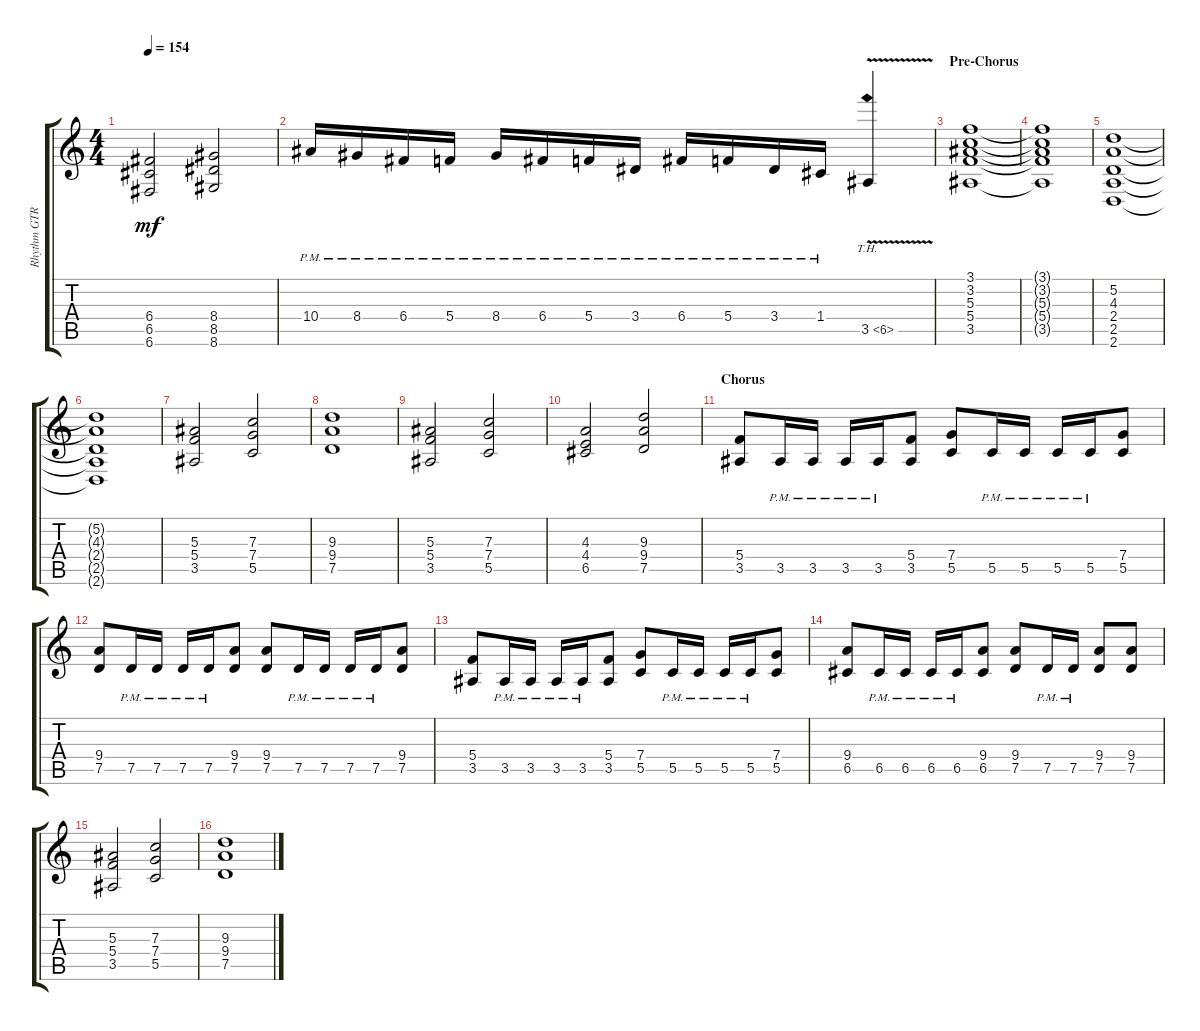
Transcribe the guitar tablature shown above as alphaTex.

\track ("Rhythm GTR 1" "Rhythm GTR") {instrument overdrivenguitar}
\staff {score tabs}
\tuning (D4 A3 F3 C3 G2 C2) {hide}
\ts (4 4)
\tempo 154
\clef g2
\ks aminor
(6.4 6.5 6.6).2{dy mf} (8.4 8.5 8.6).2 |
10.4{pm}.16 8.4{pm}.16 6.4{pm}.16 5.4{pm}.16 8.4{pm}.16 6.4{pm}.16 5.4{pm}.16 3.4{pm}.16 6.4{pm}.16 5.4{pm}.16 3.4{pm}.16 1.4{pm}.16 3.5{th 3 v}.4 |
\section ("" "Pre-Chorus")
(3.1 3.2 5.3 5.4 3.5).1 |
(3.1{t} 3.2{t} 5.3{t} 5.4{t} 3.5{t}).1 |
(5.2 4.3 2.4 2.5 2.6).1 |
(5.2{t} 4.3{t} 2.4{t} 2.5{t} 2.6{t}).1 |
(5.3 5.4 3.5).2 (7.3 7.4 5.5).2 |
(9.3 9.4 7.5).1 |
(5.3 5.4 3.5).2 (7.3 7.4 5.5).2 |
(4.3 4.4 6.5).2 (9.3 9.4 7.5).2 |
\section ("" "Chorus")
(5.4 3.5).8 3.5{pm}.16 3.5{pm}.16 3.5{pm}.16 3.5{pm}.16 (5.4 3.5).8 (7.4 5.5).8 5.5{pm}.16 5.5{pm}.16 5.5{pm}.16 5.5{pm}.16 (7.4 5.5).8 |
(9.4 7.5).8 7.5{pm}.16 7.5{pm}.16 7.5{pm}.16 7.5{pm}.16 (9.4 7.5).8 (9.4 7.5).8 7.5{pm}.16 7.5{pm}.16 7.5{pm}.16 7.5{pm}.16 (9.4 7.5).8 |
(5.4 3.5).8 3.5{pm}.16 3.5{pm}.16 3.5{pm}.16 3.5{pm}.16 (5.4 3.5).8 (7.4 5.5).8 5.5{pm}.16 5.5{pm}.16 5.5{pm}.16 5.5{pm}.16 (7.4 5.5).8 |
(9.4 6.5).8 6.5{pm}.16 6.5{pm}.16 6.5{pm}.16 6.5{pm}.16 (9.4 6.5).8 (9.4 7.5).8 7.5{pm}.16 7.5{pm}.16 (9.4 7.5).8 (9.4 7.5).8 |
(5.3 5.4 3.5).2 (7.3 7.4 5.5).2 |
(9.3 9.4 7.5).1
